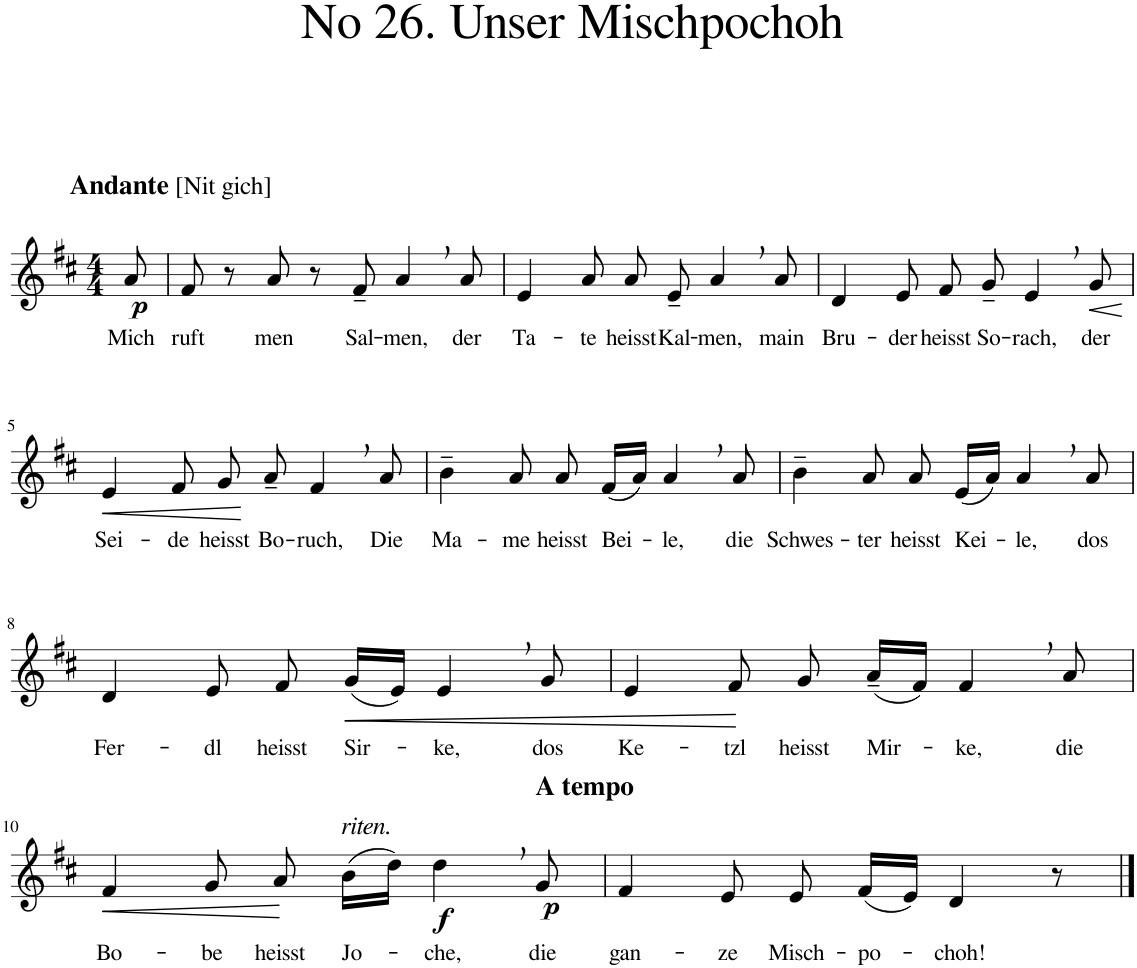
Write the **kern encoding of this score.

**kern	**text	**dynam
*part1	*part1	*part1
*staff1	*staff1	*staff1
*I"Klavier	*	*
*I'Klav.	*	*
*clefG2	*	*
*k[f#c#]	*	*
*M4/4	*	*
=1	=1	=1
!LO:TX:a:B:t=Andante	!	!
!LO:TX:a:t=[Nit gich]	!	!
!	!LO:LY:b	!LO:DY:b
8a/	Mich	p
=2	=2	=2
!	!LO:LY:b	!
8f#/	ruft	.
8r	.	.
!	!LO:LY:b	!
8a/	men	.
8r	.	.
!	!LO:LY:b	!
8f#~/	Sal-	.
!	!LO:LY:b	!
4a,/	-men,	.
!	!LO:LY:b	!
8a/	der	.
=3	=3	=3
!	!LO:LY:b	!
4e/	Ta-	.
!	!LO:LY:b	!
8a/	-te	.
!	!LO:LY:b	!
8a/	heisst	.
!	!LO:LY:b	!
8e~/	Kal-	.
!	!LO:LY:b	!
4a,/	-men,	.
!	!LO:LY:b	!
8a/	main	.
=4	=4	=4
!	!LO:LY:b	!
4d/	Bru-	.
!	!LO:LY:b	!
8e/	-der	.
!	!LO:LY:b	!
8f#/	heisst	.
!	!LO:LY:b	!
8g~/	So-	.
!	!LO:LY:b	!
4e,/	-rach,	.
!	!LO:LY:b	!LO:HP:b
8g/	der	<
.	.	[
!!LO:LB:g=z
=5	=5	=5
!	!LO:LY:b	!LO:HP:b
4e/	Sei-	<
!	!LO:LY:b	!
8f#/	-de	.
!	!LO:LY:b	!
8g/	heisst	.
!	!LO:LY:b	!
8a~/	Bo-	.
!	!LO:LY:b	!
4f#,/	-ruch,	.
!	!LO:LY:b	!
8a/	Die	.
.	.	[
=6	=6	=6
!	!LO:LY:b	!
4b~\	Ma-	.
!	!LO:LY:b	!
8a/	-me	.
!	!LO:LY:b	!
8a/	heisst	.
!	!LO:LY:b	!
(16f#/LL	Bei-	.
16a/JJ)	.	.
!	!LO:LY:b	!
4a,/	-le,	.
!	!LO:LY:b	!
8a/	die	.
=7	=7	=7
!	!LO:LY:b	!
4b~\	Schwes-	.
!	!LO:LY:b	!
8a/	-ter	.
!	!LO:LY:b	!
8a/	heisst	.
!	!LO:LY:b	!
(16e/LL	Kei-	.
16a/JJ)	.	.
!	!LO:LY:b	!
4a,/	-le,	.
!	!LO:LY:b	!
8a/	dos	.
!!LO:LB:g=z
=8	=8	=8
!	!LO:LY:b	!
4d/	Fer-	.
!	!LO:LY:b	!
8e/	-dl	.
!	!LO:LY:b	!
8f#/	heisst	.
!	!LO:LY:b	!LO:HP:b
(16g/LL	Sir-	<
16e/JJ)	.	.
!	!LO:LY:b	!
4e,/	-ke,	.
!	!LO:LY:b	!
8g/	dos	.
.	.	[
=9	=9	=9
!	!LO:LY:b	!
4e/	Ke-	.
!	!LO:LY:b	!
8f#/	-tzl	.
!	!LO:LY:b	!
8g/	heisst	.
!	!LO:LY:b	!
(16a~/LL	Mir-	.
16f#/JJ)	.	.
!	!LO:LY:b	!
4f#,/	-ke,	.
!	!LO:LY:b	!
8a/	die	.
!!LO:LB:g=z
=10	=10	=10
!	!LO:LY:b	!LO:HP:b
4f#/	Bo-	<
!	!LO:LY:b	!
8g/	-be	.
!	!LO:LY:b	!
8a/	heisst	.
!LO:TX:a:i:t=riten.	!	!
!	!LO:LY:b	!
(16b\LL	Jo-	.
16dd\JJ)	.	.
!	!LO:LY:b	!LO:DY:b
4dd,\	-che,	f
!LO:TX:a:B:t=A tempo	!	!
!	!LO:LY:b	!LO:DY:b
8g/	die	p
.	.	[
=11	=11	=11
!	!LO:LY:b	!
4f#/	gan-	.
!	!LO:LY:b	!
8e/	-ze	.
!	!LO:LY:b	!
8e/	Misch-	.
!	!LO:LY:b	!
(16f#/LL	-po-	.
16e/JJ)	.	.
!	!LO:LY:b	!
4d/	-choh!	.
8r	.	.
==	==	==
*-	*-	*-
